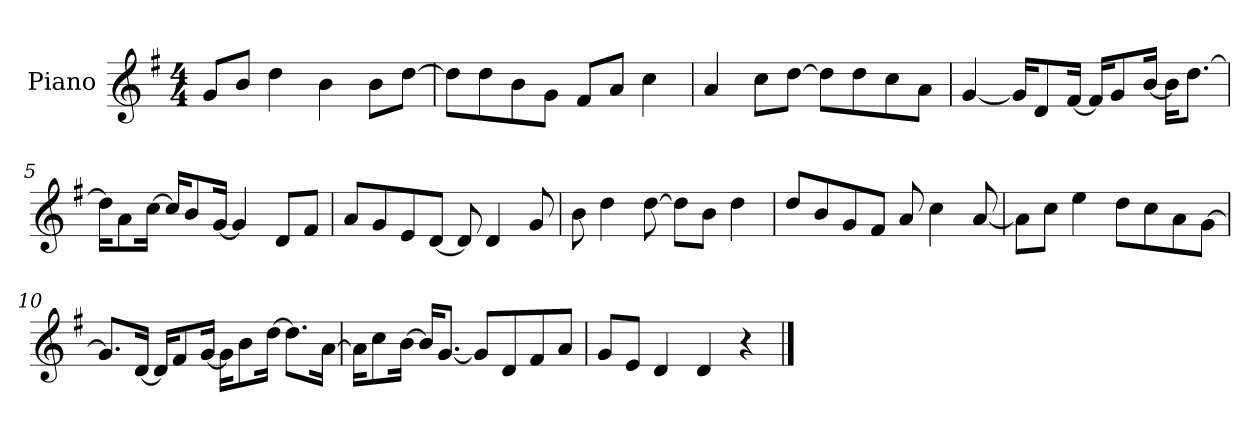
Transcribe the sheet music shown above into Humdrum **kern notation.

**kern
*part1
*staff1
*I"Piano
*I'P-no
*clefG2
*k[f#]
*M4/4
*MM90
=1
8g/L
8b/J
4dd\
4b\
8b\L
[8dd\J
=2
8dd\L]
8dd\
8b\
8g\J
8f#/L
8a/J
4cc\
=3
4a/
8cc\L
[8dd\J
8dd\L]
8dd\
8cc\
8a\J
=4
[4g/
16g/KL]
8d/
[16f#/Jk
16f#/KL]
8g/
[16b/Jk
16b\KL]
[8.dd\J
=5
16dd\KL]
8a\
[16cc\Jk
16cc/KL]
8b/
[16g/Jk
4g/]
8d/L
8f#/J
!!LO:LB:g=z
=6
8a/L
8g/
8e/
[8d/J
8d/]
4d/
8g/
=7
8b\
4dd\
[8dd\
8dd\L]
8b\J
4dd\
=8
8dd/L
8b/
8g/
8f#/J
8a/
4cc\
[8a/
=9
8a\L]
8cc\J
4ee\
8dd\L
8cc\
8a\
[8g\J
=10
8.g/L]
[16d/Jk
16d/KL]
8f#/
[16g/Jk
16g\KL]
8b\
[16dd\Jk
8.dd\L]
[16a\Jk
!!LO:LB:g=z
=11
16a\KL]
8cc\
[16b\Jk
16b/KL]
[8.g/J
8g/L]
8d/
8f#/
8a/J
=12
8g/L
8e/J
4d/
4d/
4r
==
*-
